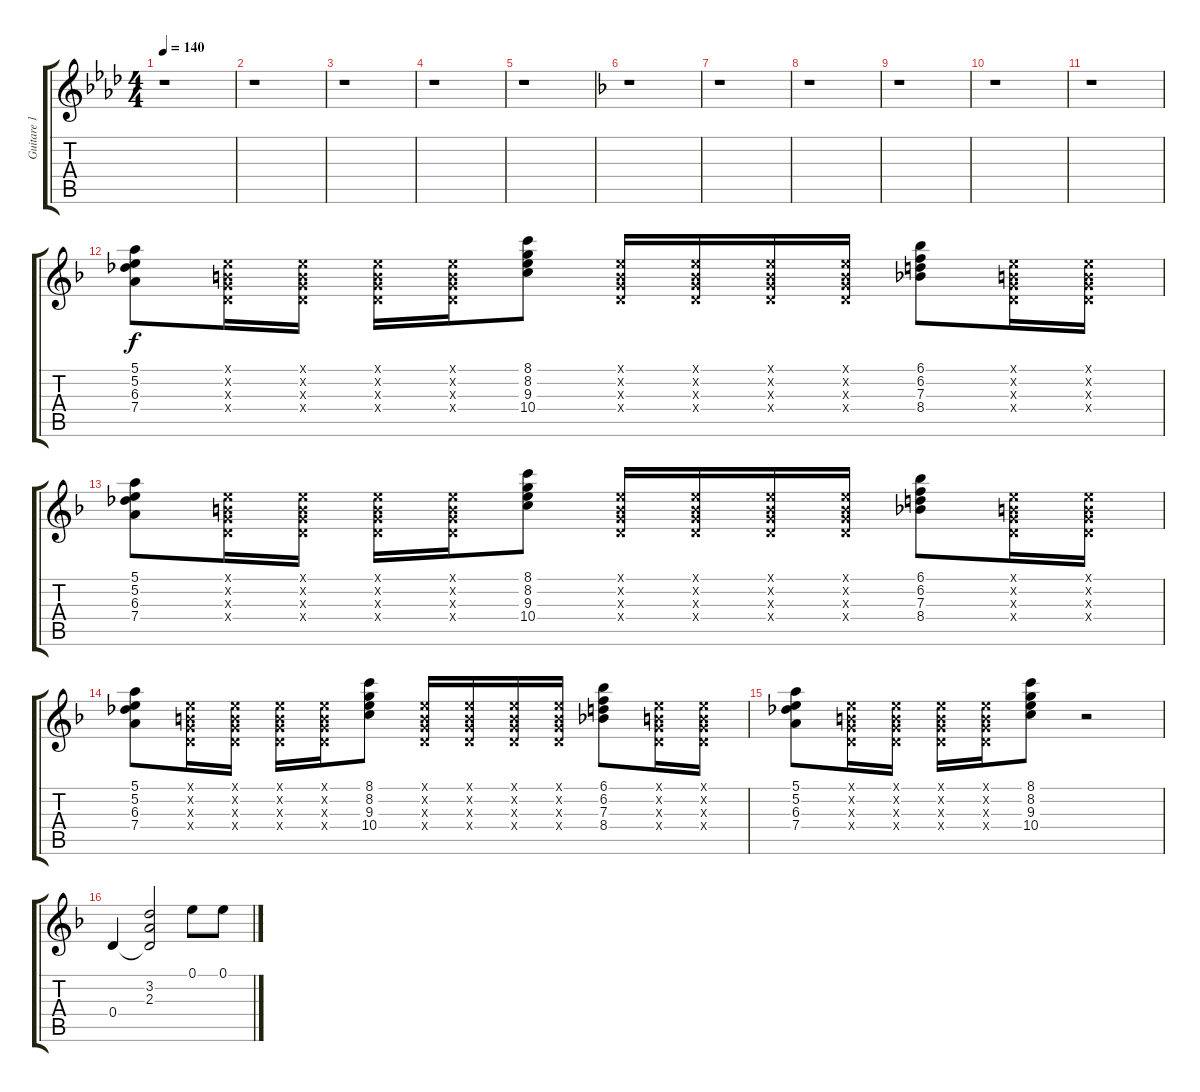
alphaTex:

\track ("Guitare 1" "Guitare 1") {instrument distortionguitar}
\staff {score tabs}
\tuning (E4 B3 G3 D3 A2 E2) {hide}
\ts (4 4)
\tempo 140
\clef g2
\ks ab
r.1{dy mp} |
r.1 |
r.1 |
r.1 |
r.1 |
\ks f
r.1 |
r.1 |
r.1 |
r.1 |
r.1 |
r.1 |
(5.1 5.2 6.3 7.4).8{dy f volume 10} (0.1{x} 0.2{x} 0.3{x} 0.4{x}).16 (0.1{x} 0.2{x} 0.3{x} 0.4{x}).16 (0.1{x} 0.2{x} 0.3{x} 0.4{x}).16 (0.1{x} 0.2{x} 0.3{x} 0.4{x}).16 (8.1 8.2 9.3 10.4).8 (0.1{x} 0.2{x} 0.3{x} 0.4{x}).16 (0.1{x} 0.2{x} 0.3{x} 0.4{x}).16 (0.1{x} 0.2{x} 0.3{x} 0.4{x}).16 (0.1{x} 0.2{x} 0.3{x} 0.4{x}).16 (6.1 6.2 7.3 8.4).8 (0.1{x} 0.2{x} 0.3{x} 0.4{x}).16 (0.1{x} 0.2{x} 0.3{x} 0.4{x}).16 |
(5.1 5.2 6.3 7.4).8 (0.1{x} 0.2{x} 0.3{x} 0.4{x}).16 (0.1{x} 0.2{x} 0.3{x} 0.4{x}).16 (0.1{x} 0.2{x} 0.3{x} 0.4{x}).16 (0.1{x} 0.2{x} 0.3{x} 0.4{x}).16 (8.1 8.2 9.3 10.4).8 (0.1{x} 0.2{x} 0.3{x} 0.4{x}).16 (0.1{x} 0.2{x} 0.3{x} 0.4{x}).16 (0.1{x} 0.2{x} 0.3{x} 0.4{x}).16 (0.1{x} 0.2{x} 0.3{x} 0.4{x}).16 (6.1 6.2 7.3 8.4).8 (0.1{x} 0.2{x} 0.3{x} 0.4{x}).16 (0.1{x} 0.2{x} 0.3{x} 0.4{x}).16 |
(5.1 5.2 6.3 7.4).8 (0.1{x} 0.2{x} 0.3{x} 0.4{x}).16 (0.1{x} 0.2{x} 0.3{x} 0.4{x}).16 (0.1{x} 0.2{x} 0.3{x} 0.4{x}).16 (0.1{x} 0.2{x} 0.3{x} 0.4{x}).16 (8.1 8.2 9.3 10.4).8 (0.1{x} 0.2{x} 0.3{x} 0.4{x}).16 (0.1{x} 0.2{x} 0.3{x} 0.4{x}).16 (0.1{x} 0.2{x} 0.3{x} 0.4{x}).16 (0.1{x} 0.2{x} 0.3{x} 0.4{x}).16 (6.1 6.2 7.3 8.4).8 (0.1{x} 0.2{x} 0.3{x} 0.4{x}).16 (0.1{x} 0.2{x} 0.3{x} 0.4{x}).16 |
(5.1 5.2 6.3 7.4).8 (0.1{x} 0.2{x} 0.3{x} 0.4{x}).16 (0.1{x} 0.2{x} 0.3{x} 0.4{x}).16 (0.1{x} 0.2{x} 0.3{x} 0.4{x}).16 (0.1{x} 0.2{x} 0.3{x} 0.4{x}).16 (8.1 8.2 9.3 10.4).8 r.2 |
0.4.4 (3.2 2.3 0.4{t}).2 0.1.8 0.1.8
